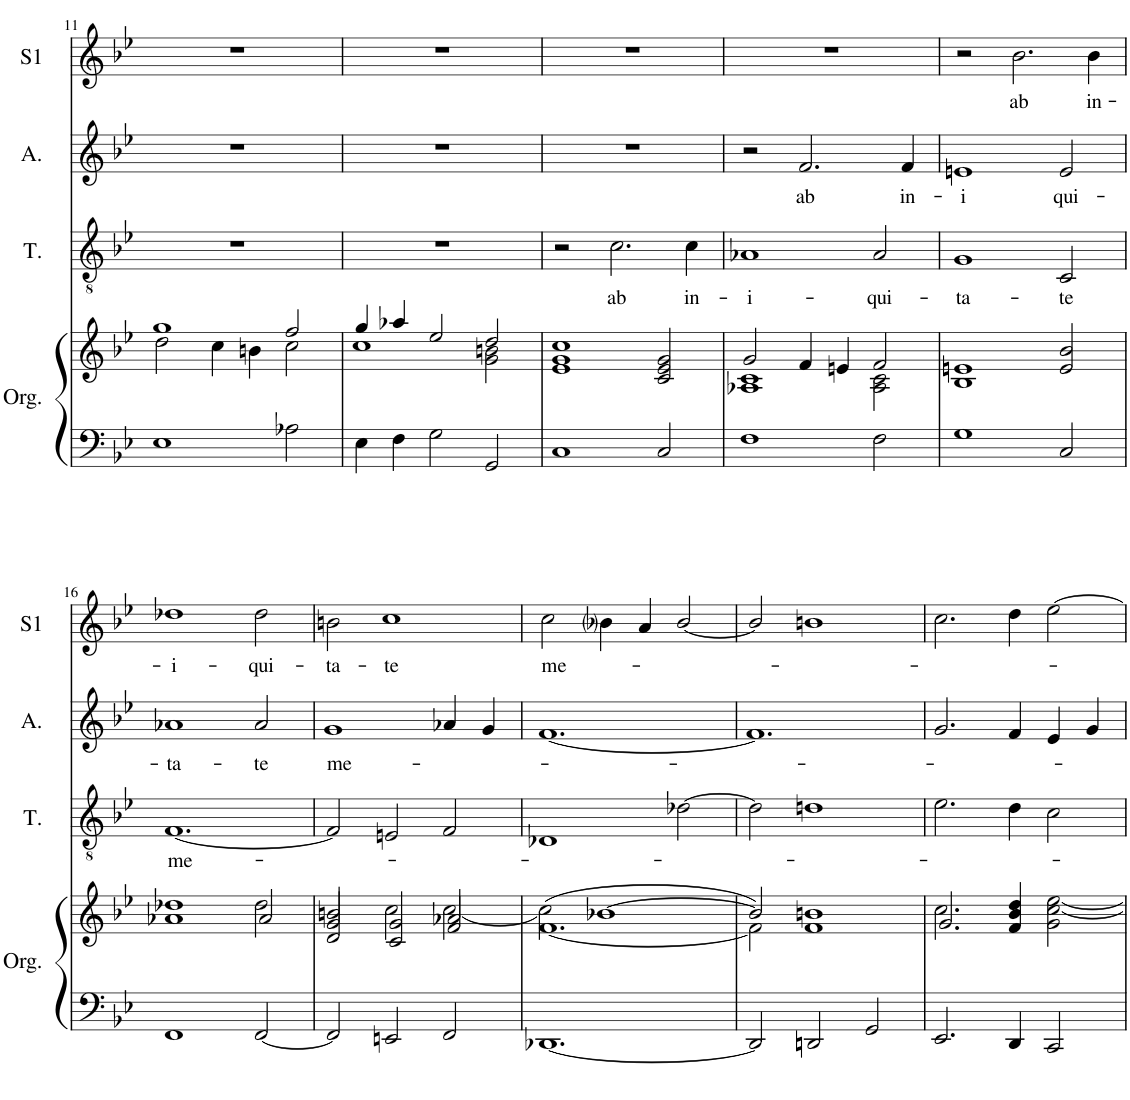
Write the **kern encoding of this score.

**kern	**kern	**kern	**text	**kern	**text	**kern	**text
*part4	*part4	*part3	*part3	*part2	*part2	*part1	*part1
*staff5	*staff4	*staff3	*staff3	*staff2	*staff2	*staff1	*staff1
*I"Orgue	*	*I"Ténor	*	*I"Alto	*	*I"Soprano1	*
*I'Org.	*	*I'T.	*	*I'A.	*	*I'S1	*
!!LO:PB:g=z
*clefF4	*clefG2	*clefGv2	*	*clefG2	*	*clefG2	*
*k[b-e-]	*k[b-e-]	*k[b-e-]	*	*k[b-e-]	*	*k[b-e-]	*
*M3/2	*M3/2	*M3/2	*	*M3/2	*	*M3/2	*
=11	=11	=11	=11	=11	=11	=11	=11
*	*^	*	*	*	*	*	*
1E-	1gg	2dd\	1.r	.	1.r	.	1.r	.
.	.	4cc\	.	.	.	.	.	.
.	.	4bn\	.	.	.	.	.	.
2A-X\	2ff/	2cc\	.	.	.	.	.	.
=12	=12	=12	=12	=12	=12	=12	=12	=12
4E-\	4gg/	1cc	1.r	.	1.r	.	1.r	.
4F\	4aa-X/	.	.	.	.	.	.	.
2G\	2ee-/	.	.	.	.	.	.	.
2GG/	2dd/	2g\ 2bn\	.	.	.	.	.	.
*	*v	*v	*	*	*	*	*	*
=13	=13	=13	=13	=13	=13	=13	=13
1C	1e- 1g 1cc	2r	.	1.r	.	1.r	.
!	!	!	!LO:LY:b	!	!	!	!
.	.	2.c\	ab	.	.	.	.
2C/	2c/ 2e-/ 2g/	.	.	.	.	.	.
!	!	!	!LO:LY:b	!	!	!	!
.	.	4c\	in-	.	.	.	.
=14	=14	=14	=14	=14	=14	=14	=14
*	*^	*	*	*	*	*	*
!	!	!	!	!LO:LY:b	!	!	!	!
1F	2g/	1A-X 1c	1A-X	-i-	2r	.	1.r	.
!	!	!	!	!	!	!LO:LY:b	!	!
.	4f/	.	.	.	2.f/	ab	.	.
.	4en/	.	.	.	.	.	.	.
!	!	!	!	!LO:LY:b	!	!	!	!
2F\	2f/	2A-\ 2c\	2A-/	-qui-	.	.	.	.
!	!	!	!	!	!	!LO:LY:b	!	!
.	.	.	.	.	4f/	in-	.	.
=15	=15	=15	=15	=15	=15	=15	=15	=15
!	!	!	!	!LO:LY:b	!	!LO:LY:b	!	!
1G	1en	1B-	1G	-ta-	1en	-i	2r	.
!	!	!	!	!	!	!	!	!LO:LY:b
.	.	.	.	.	.	.	2.b-\	ab
!	!	!	!	!LO:LY:b	!	!LO:LY:b	!	!
2C/	2e/ 2b-/	2ryy	2C/	-te	2e/	qui-	.	.
!	!	!	!	!	!	!	!	!LO:LY:b
.	.	.	.	.	.	.	4b-\	in-
!!LO:LB:g=z
=16	=16	=16	=16	=16	=16	=16	=16	=16
!	!	!	!	!LO:LY:b	!	!LO:LY:b	!	!LO:LY:b
1FF	1dd-X	1a-X	[1.F	me-	1a-X	-ta-	1dd-X	-i-
!	!	!	!	!	!	!LO:LY:b	!	!LO:LY:b
[2FF/	2a-/	2dd-\	.	.	2a-/	-te	2dd-\	-qui-
=17	=17	=17	=17	=17	=17	=17	=17	=17
*	*	*^	*	*	*	*	*	*
!	!	!	!	!	!	!	!LO:LY:b	!	!LO:LY:b
2FF/]	2d/ 2bn/	2g/	1ryy	2F/]	.	1g	me-	2bn\	-ta-
!	!	!	!	!	!	!	!	!	!LO:LY:b
2EEn/	2cc\	2c/ 2g/	.	2En/	.	.	.	1cc	-te
2FF/	[2cc\	2a-X/	2f/	2F/	.	4a-X/	.	.	.
.	.	.	.	.	.	4g/	.	.	.
*	*	*v	*v	*	*	*	*	*	*
=18	=18	=18	=18	=18	=18	=18	=18	=18
!	!	!	!	!	!	!	!	!LO:LY:b
[1.DD-X	(2cc\]	[1.f	1D-X	.	[1.f	.	2cc\	me-
.	[1b-X	.	.	.	.	.	4b-i\	.
.	.	.	.	.	.	.	4a/	.
.	.	.	[2d-X\	.	.	.	[2b-/	.
=19	=19	=19	=19	=19	=19	=19	=19	=19
2DD-/]	2b-/])	2f\]	2d-\]	.	1.f]	.	2b-/]	.
2DDn/	1bn	1f	1dn	.	.	.	1bn	.
2GG/	.	.	.	.	.	.	.	.
=20	=20	=20	=20	=20	=20	=20	=20	=20
2.EE-/	2.cc\	2.g/	2.e-\	.	2.g/	.	2.cc\	.
4DD/	4f/ 4b-/ 4dd/	2.ryy	4d\	.	4f/	.	4dd\	.
2CC/	2g\ [2cc\ [2ee-\	.	2c\	.	4e-/	.	[2ee-\	.
.	.	.	.	.	4g/	.	.	.
*	*v	*v	*	*	*	*	*	*
=	=	=	=	=	=	=	=
*-	*-	*-	*-	*-	*-	*-	*-
